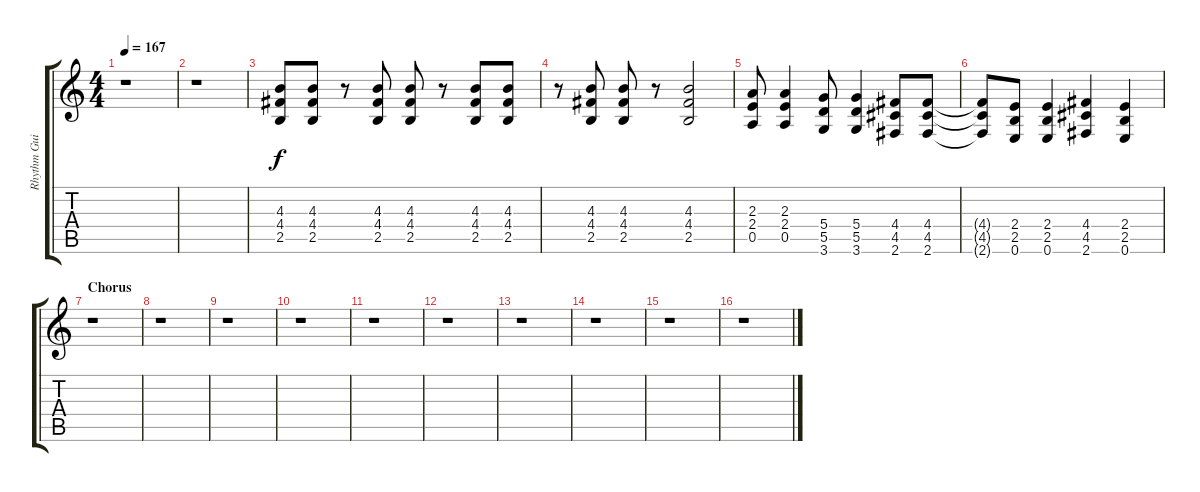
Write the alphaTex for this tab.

\track ("Rhythm Guitar" "Rhythm Gui") {instrument distortionguitar}
\staff {score tabs}
\tuning (E4 B3 G3 D3 A2 E2) {hide}
\ts (4 4)
\tempo 167
\clef g2
\ks c
r.1{dy f} |
r.1 |
(4.3 4.4 2.5).8 (4.3 4.4 2.5).8 r.8 (4.3 4.4 2.5).8 (4.3 4.4 2.5).8 r.8 (4.3 4.4 2.5).8 (4.3 4.4 2.5).8 |
r.8 (4.3 4.4 2.5).8 (4.3 4.4 2.5).8 r.8 (4.3 4.4 2.5).2 |
(2.3 2.4 0.5).8 (2.3 2.4 0.5).4 (5.4 5.5 3.6).8 (5.4 5.5 3.6).4 (4.4 4.5 2.6).8 (4.4 4.5 2.6).8 |
(4.4{t} 4.5{t} 2.6{t}).8 (2.4 2.5 0.6).8 (2.4 2.5 0.6).4 (4.4 4.5 2.6).4 (2.4 2.5 0.6).4 |
\section ("" "Chorus")
r.1 |
r.1 |
r.1 |
r.1 |
r.1 |
r.1 |
r.1 |
r.1 |
r.1 |
r.1
